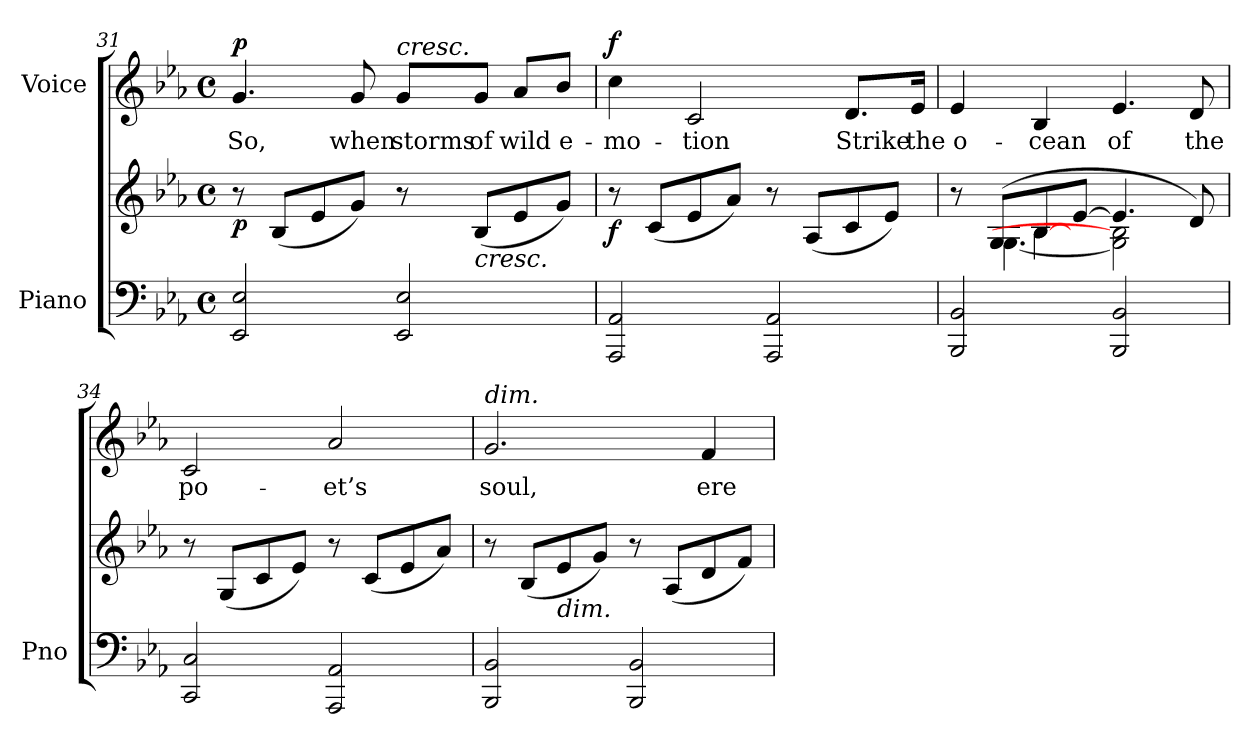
**kern	**kern	**dynam	**kern	**text	**dynam
*part2	*part2	*part2	*part1	*part1	*part1
*staff3	*staff2	*staff2/3	*staff1	*staff1	*staff1
*I"Piano	*	*	*I"Voice	*	*
*I'Pno	*	*	*	*	*
!!LO:PB:g=z
*clefF4	*clefG2	*	*clefG2	*	*
*k[b-e-a-]	*k[b-e-a-]	*	*k[b-e-a-]	*	*
*M4/4	*M4/4	*	*M4/4	*	*
*met(c)	*met(c)	*	*met(c)	*	*
=31	=31	=31	=31	=31	=31
!	!	!LO:DY:b	!	!LO:LY:b	!LO:DY:a
2EE-/ 2E-/	8r	p	4.g/	So,	p
.	(<8B-/L	.	.	.	.
.	8e-/	.	.	.	.
!	!	!	!	!LO:LY:b	!
.	8g/J)	.	8g/	when	.
!	!	!	!LO:TX:a:i:t=cresc.	!	!
!	!	!	!	!LO:LY:b	!
2EE-/ 2E-/	8r	.	8g/L	storms	.
!	!LO:TX:b:i:t=cresc.	!	!	!	!
!	!	!	!	!LO:LY:b	!
.	(<8B-/L	.	8g/J	of	.
!	!	!	!	!LO:LY:b	!
.	8e-/	.	8a-/L	wild	.
!	!	!	!	!LO:LY:b	!
.	8g/J)	.	8b-/J	e-	.
=32	=32	=32	=32	=32	=32
!	!	!LO:DY:b	!	!LO:LY:b	!LO:DY:a
2AAA-/ 2AA-/	8r	f	4cc\	-mo-	f
.	(<8c/L	.	.	.	.
!	!	!	!	!LO:LY:b	!
.	8e-/	.	2c/	-tion	.
.	8a-/J)	.	.	.	.
2AAA-/ 2AA-/	8r	.	.	.	.
.	(<8A-/L	.	.	.	.
!	!	!	!	!LO:LY:b	!
.	8c/	.	8.d/L	Strike	.
.	8e-/J)	.	.	.	.
!	!	!	!	!LO:LY:b	!
.	.	.	16e-/Jk	the	.
=33	=33	=33	=33	=33	=33
*	*^	*	*	*	*
*	*	*^	*	*	*	*
!	!	!	!	!	!	!LO:LY:b	!
2BBB-/ 2BB-/	8r	8ryy	4ryy	.	4e-/	o-	.
.	(>8G/L	[4.G\	.	.	.	.	.
!	!	!	!	!	!	!LO:LY:b	!
.	[8B-/	.	4B-\	.	4B-/	-cean	.
.	[8e-/J	.	.	.	.	.	.
!	!	!	!	!	!	!LO:LY:b	!
2BBB-/ 2BB-/	4.e-/]	2G\] 2B-\]	2ryy	.	4.e-/	of	.
!	!	!	!	!	!	!LO:LY:b	!
.	8d/)	.	.	.	8d/	the	.
*	*v	*v	*v	*	*	*	*
=34	=34	=34	=34	=34	=34
!	!	!	!	!LO:LY:b	!
2CC/ 2C/	8r	.	2c/	po-	.
.	(<8G/L	.	.	.	.
.	8c/	.	.	.	.
.	8e-/J)	.	.	.	.
!	!	!	!	!LO:LY:b	!
2AAA-/ 2AA-/	8r	.	2a-/	-et’s	.
.	(<8c/L	.	.	.	.
.	8e-/	.	.	.	.
.	8a-/J)	.	.	.	.
!!LO:LB:g=z
=35	=35	=35	=35	=35	=35
!	!	!	!LO:TX:a:i:t=dim.	!	!
!	!	!	!	!LO:LY:b	!
2BBB-/ 2BB-/	8r	.	2.g/	soul,	.
.	(<8B-/L	.	.	.	.
!	!LO:TX:b:i:t=dim.	!	!	!	!
.	8e-/	.	.	.	.
.	8g/J)	.	.	.	.
2BBB-/ 2BB-/	8r	.	.	.	.
.	(<8A-/L	.	.	.	.
!	!	!	!	!LO:LY:b	!
.	8d/	.	4f/	ere	.
.	8f/J)	.	.	.	.
=	=	=	=	=	=
*-	*-	*-	*-	*-	*-
